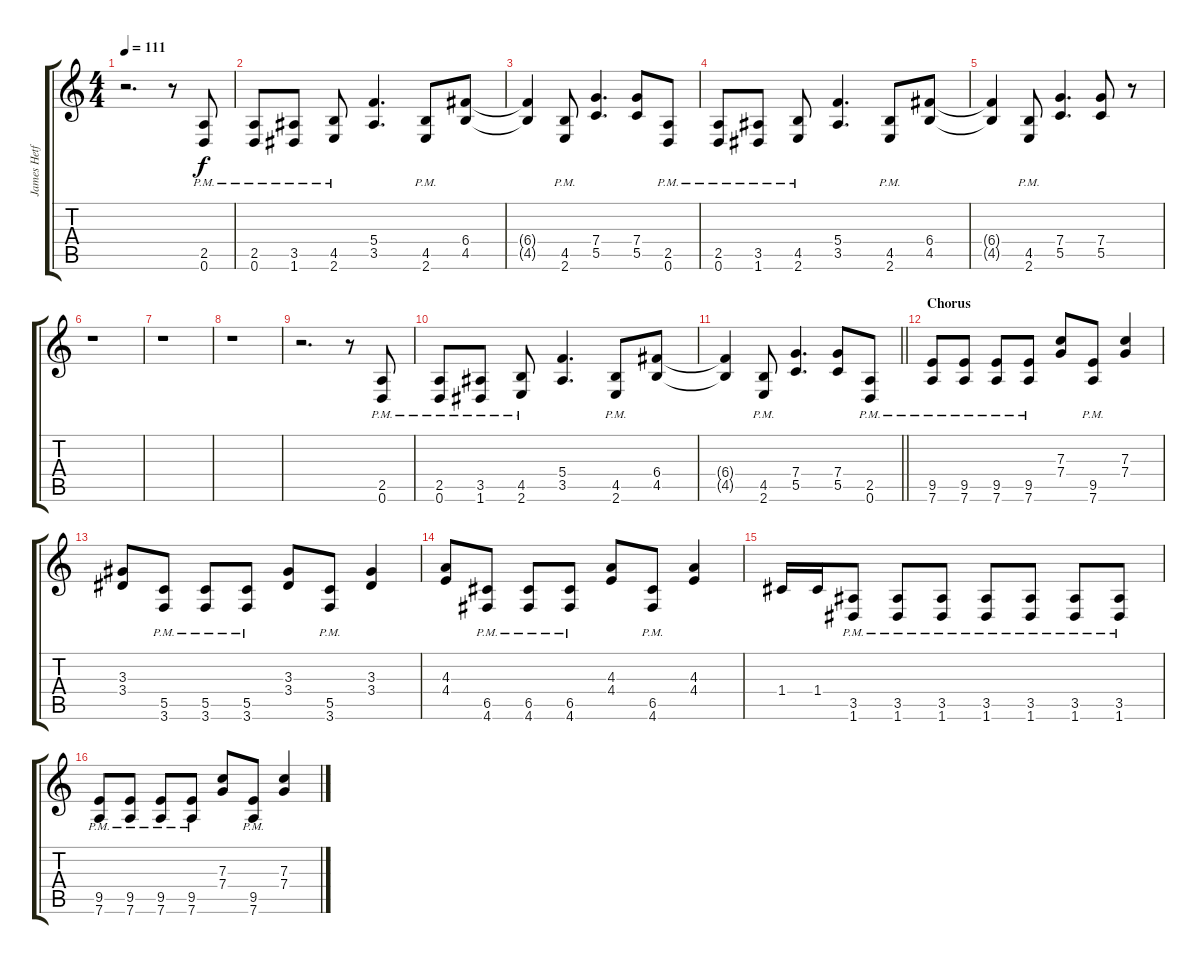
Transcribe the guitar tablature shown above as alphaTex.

\track ("James Hetfield (Rhythm)" "James Hetf") {instrument distortionguitar}
\staff {score tabs}
\tuning (D4 A3 F3 C3 G2 D2) {hide}
\ts (4 4)
\tempo 111
\clef g2
\ks c
r.2{d dy f} r.8 (2.5{pm} 0.6{pm}).8 |
(2.5{pm} 0.6{pm}).8 (3.5{pm} 1.6{pm}).8 (4.5{pm} 2.6{pm}).8 (5.4 3.5).4{d} (4.5{pm} 2.6{pm}).8 (6.4 4.5).8 |
(6.4{t} 4.5{t}).4 (4.5{pm} 2.6{pm}).8 (7.4 5.5).4{d} (7.4 5.5).8 (2.5{pm} 0.6{pm}).8 |
(2.5{pm} 0.6{pm}).8 (3.5{pm} 1.6{pm}).8 (4.5{pm} 2.6{pm}).8 (5.4 3.5).4{d} (4.5{pm} 2.6{pm}).8 (6.4 4.5).8 |
(6.4{t} 4.5{t}).4 (4.5{pm} 2.6{pm}).8 (7.4 5.5).4{d} (7.4 5.5).8 r.8 |
r.1 |
r.1 |
r.1 |
r.2{d} r.8 (2.5{pm} 0.6{pm}).8 |
(2.5{pm} 0.6{pm}).8 (3.5{pm} 1.6{pm}).8 (4.5{pm} 2.6{pm}).8 (5.4 3.5).4{d} (4.5{pm} 2.6{pm}).8 (6.4 4.5).8 |
\barLineRight lightlight
(6.4{t} 4.5{t}).4 (4.5{pm} 2.6{pm}).8 (7.4 5.5).4{d} (7.4 5.5).8 (2.5{pm} 0.6{pm}).8 |
\section ("" "Chorus")
(9.5{pm} 7.6{pm}).8 (9.5{pm} 7.6{pm}).8 (9.5{pm} 7.6{pm}).8 (9.5{pm} 7.6{pm}).8 (7.3 7.4).8 (9.5{pm} 7.6{pm}).8 (7.3 7.4).4 |
(3.3 3.4).8 (5.5{pm} 3.6{pm}).8 (5.5{pm} 3.6{pm}).8 (5.5{pm} 3.6{pm}).8 (3.3 3.4).8 (5.5{pm} 3.6{pm}).8 (3.3 3.4).4 |
(4.3 4.4).8 (6.5{pm} 4.6{pm}).8 (6.5{pm} 4.6{pm}).8 (6.5{pm} 4.6{pm}).8 (4.3 4.4).8 (6.5{pm} 4.6{pm}).8 (4.3 4.4).4 |
1.4.16 1.4.16 (3.5{pm} 1.6{pm}).8 (3.5{pm} 1.6{pm}).8 (3.5{pm} 1.6{pm}).8 (3.5{pm} 1.6{pm}).8 (3.5{pm} 1.6{pm}).8 (3.5{pm} 1.6{pm}).8 (3.5{pm} 1.6{pm}).8 |
(9.5{pm} 7.6{pm}).8 (9.5{pm} 7.6{pm}).8 (9.5{pm} 7.6{pm}).8 (9.5{pm} 7.6{pm}).8 (7.3 7.4).8 (9.5{pm} 7.6{pm}).8 (7.3 7.4).4
